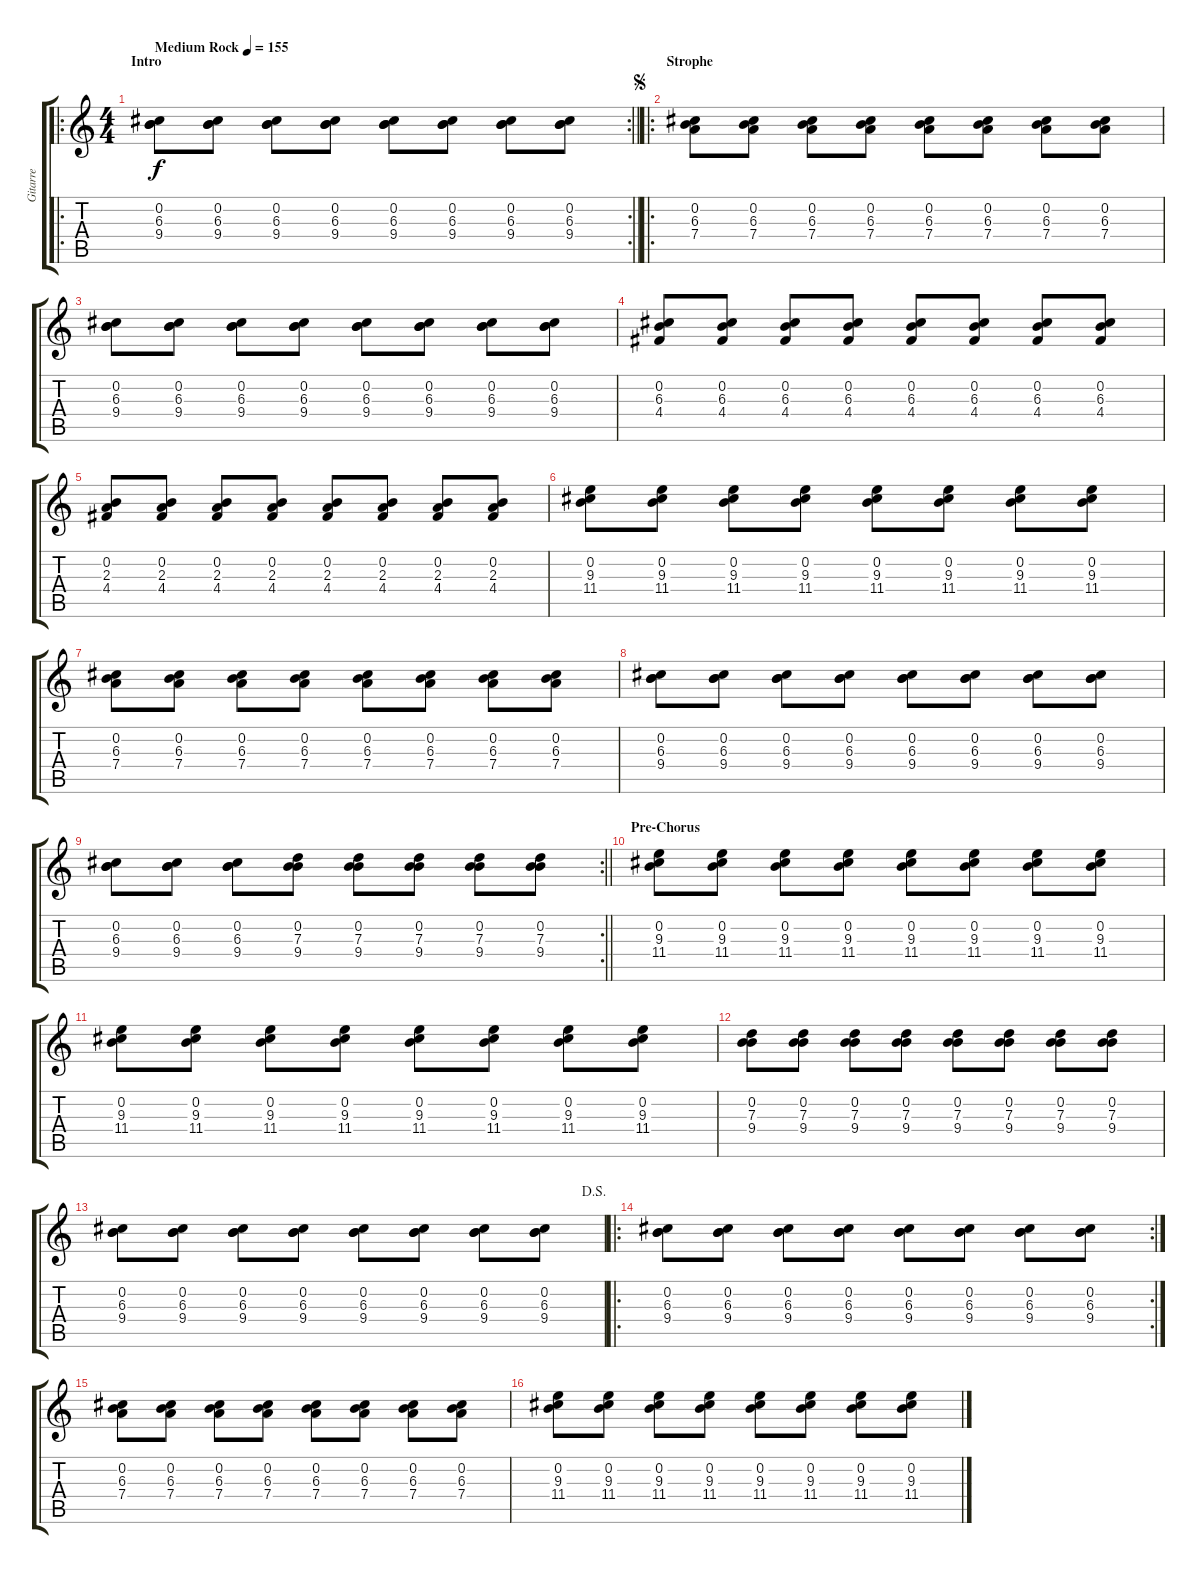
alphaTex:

\track ("Gitarre" "Gitarre") {instrument electricguitarclean}
\staff {score tabs}
\tuning (E4 B3 G3 D3 A2 E2) {hide}
\ro
\rc 2
\ts (4 4)
\section ("" "Intro")
\tempo (155 "Medium Rock")
\clef g2
\barLineRight lightlight
\ks c
(0.2 6.3 9.4).8{dy f instrument electricguitarclean} (0.2 6.3 9.4).8 (0.2 6.3 9.4).8 (0.2 6.3 9.4).8 (0.2 6.3 9.4).8 (0.2 6.3 9.4).8 (0.2 6.3 9.4).8 (0.2 6.3 9.4).8 |
\ro
\section ("" "Strophe")
\jump segno
(0.2 6.3 7.4).8 (0.2 6.3 7.4).8 (0.2 6.3 7.4).8 (0.2 6.3 7.4).8 (0.2 6.3 7.4).8 (0.2 6.3 7.4).8 (0.2 6.3 7.4).8 (0.2 6.3 7.4).8 |
(0.2 6.3 9.4).8 (0.2 6.3 9.4).8 (0.2 6.3 9.4).8 (0.2 6.3 9.4).8 (0.2 6.3 9.4).8 (0.2 6.3 9.4).8 (0.2 6.3 9.4).8 (0.2 6.3 9.4).8 |
(0.2 6.3 4.4).8 (0.2 6.3 4.4).8 (0.2 6.3 4.4).8 (0.2 6.3 4.4).8 (0.2 6.3 4.4).8 (0.2 6.3 4.4).8 (0.2 6.3 4.4).8 (0.2 6.3 4.4).8 |
(0.2 2.3 4.4).8 (0.2 2.3 4.4).8 (0.2 2.3 4.4).8 (0.2 2.3 4.4).8 (0.2 2.3 4.4).8 (0.2 2.3 4.4).8 (0.2 2.3 4.4).8 (0.2 2.3 4.4).8 |
(0.2 9.3 11.4).8 (0.2 9.3 11.4).8 (0.2 9.3 11.4).8 (0.2 9.3 11.4).8 (0.2 9.3 11.4).8 (0.2 9.3 11.4).8 (0.2 9.3 11.4).8 (0.2 9.3 11.4).8 |
(0.2 6.3 7.4).8 (0.2 6.3 7.4).8 (0.2 6.3 7.4).8 (0.2 6.3 7.4).8 (0.2 6.3 7.4).8 (0.2 6.3 7.4).8 (0.2 6.3 7.4).8 (0.2 6.3 7.4).8 |
(0.2 6.3 9.4).8 (0.2 6.3 9.4).8 (0.2 6.3 9.4).8 (0.2 6.3 9.4).8 (0.2 6.3 9.4).8 (0.2 6.3 9.4).8 (0.2 6.3 9.4).8 (0.2 6.3 9.4).8 |
\rc 2
\barLineRight lightlight
(0.2 6.3 9.4).8 (0.2 6.3 9.4).8 (0.2 6.3 9.4).8 (0.2 7.3 9.4).8 (0.2 7.3 9.4).8 (0.2 7.3 9.4).8 (0.2 7.3 9.4).8 (0.2 7.3 9.4).8 |
\section ("" "Pre-Chorus")
(0.2 9.3 11.4).8 (0.2 9.3 11.4).8 (0.2 9.3 11.4).8 (0.2 9.3 11.4).8 (0.2 9.3 11.4).8 (0.2 9.3 11.4).8 (0.2 9.3 11.4).8 (0.2 9.3 11.4).8 |
(0.2 9.3 11.4).8 (0.2 9.3 11.4).8 (0.2 9.3 11.4).8 (0.2 9.3 11.4).8 (0.2 9.3 11.4).8 (0.2 9.3 11.4).8 (0.2 9.3 11.4).8 (0.2 9.3 11.4).8 |
(0.2 7.3 9.4).8 (0.2 7.3 9.4).8 (0.2 7.3 9.4).8 (0.2 7.3 9.4).8 (0.2 7.3 9.4).8 (0.2 7.3 9.4).8 (0.2 7.3 9.4).8 (0.2 7.3 9.4).8 |
\jump dalsegno
(0.2 6.3 9.4).8 (0.2 6.3 9.4).8 (0.2 6.3 9.4).8 (0.2 6.3 9.4).8 (0.2 6.3 9.4).8 (0.2 6.3 9.4).8 (0.2 6.3 9.4).8 (0.2 6.3 9.4).8 |
\ro
\rc 2
(0.2 6.3 9.4).8 (0.2 6.3 9.4).8 (0.2 6.3 9.4).8 (0.2 6.3 9.4).8 (0.2 6.3 9.4).8 (0.2 6.3 9.4).8 (0.2 6.3 9.4).8 (0.2 6.3 9.4).8 |
(0.2 6.3 7.4).8 (0.2 6.3 7.4).8 (0.2 6.3 7.4).8 (0.2 6.3 7.4).8 (0.2 6.3 7.4).8 (0.2 6.3 7.4).8 (0.2 6.3 7.4).8 (0.2 6.3 7.4).8 |
(0.2 9.3 11.4).8 (0.2 9.3 11.4).8 (0.2 9.3 11.4).8 (0.2 9.3 11.4).8 (0.2 9.3 11.4).8 (0.2 9.3 11.4).8 (0.2 9.3 11.4).8 (0.2 9.3 11.4).8
